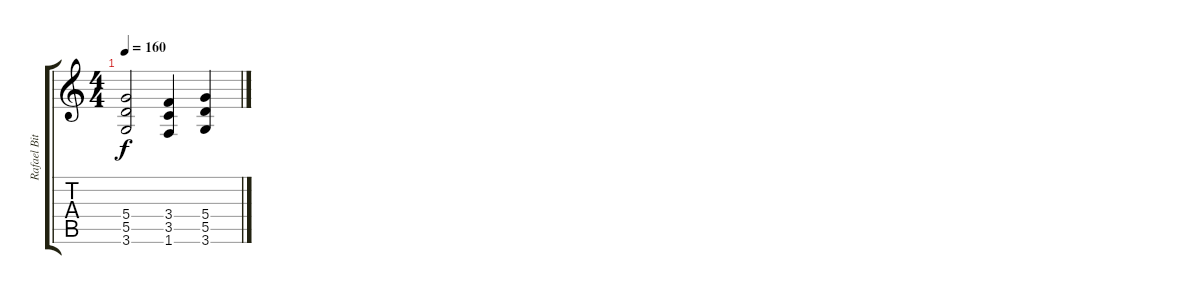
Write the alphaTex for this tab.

\track ("Rafael Bittencourt" "Rafael Bit") {instrument distortionguitar}
\staff {score tabs}
\tuning (E4 B3 G3 D3 A2 E2) {hide}
\ts (4 4)
\tempo 160
\clef g2
\ks c
(5.4{t} 5.5{t} 3.6{t}).2{dy f} (3.4 3.5 1.6).4 (5.4 5.5 3.6).4
